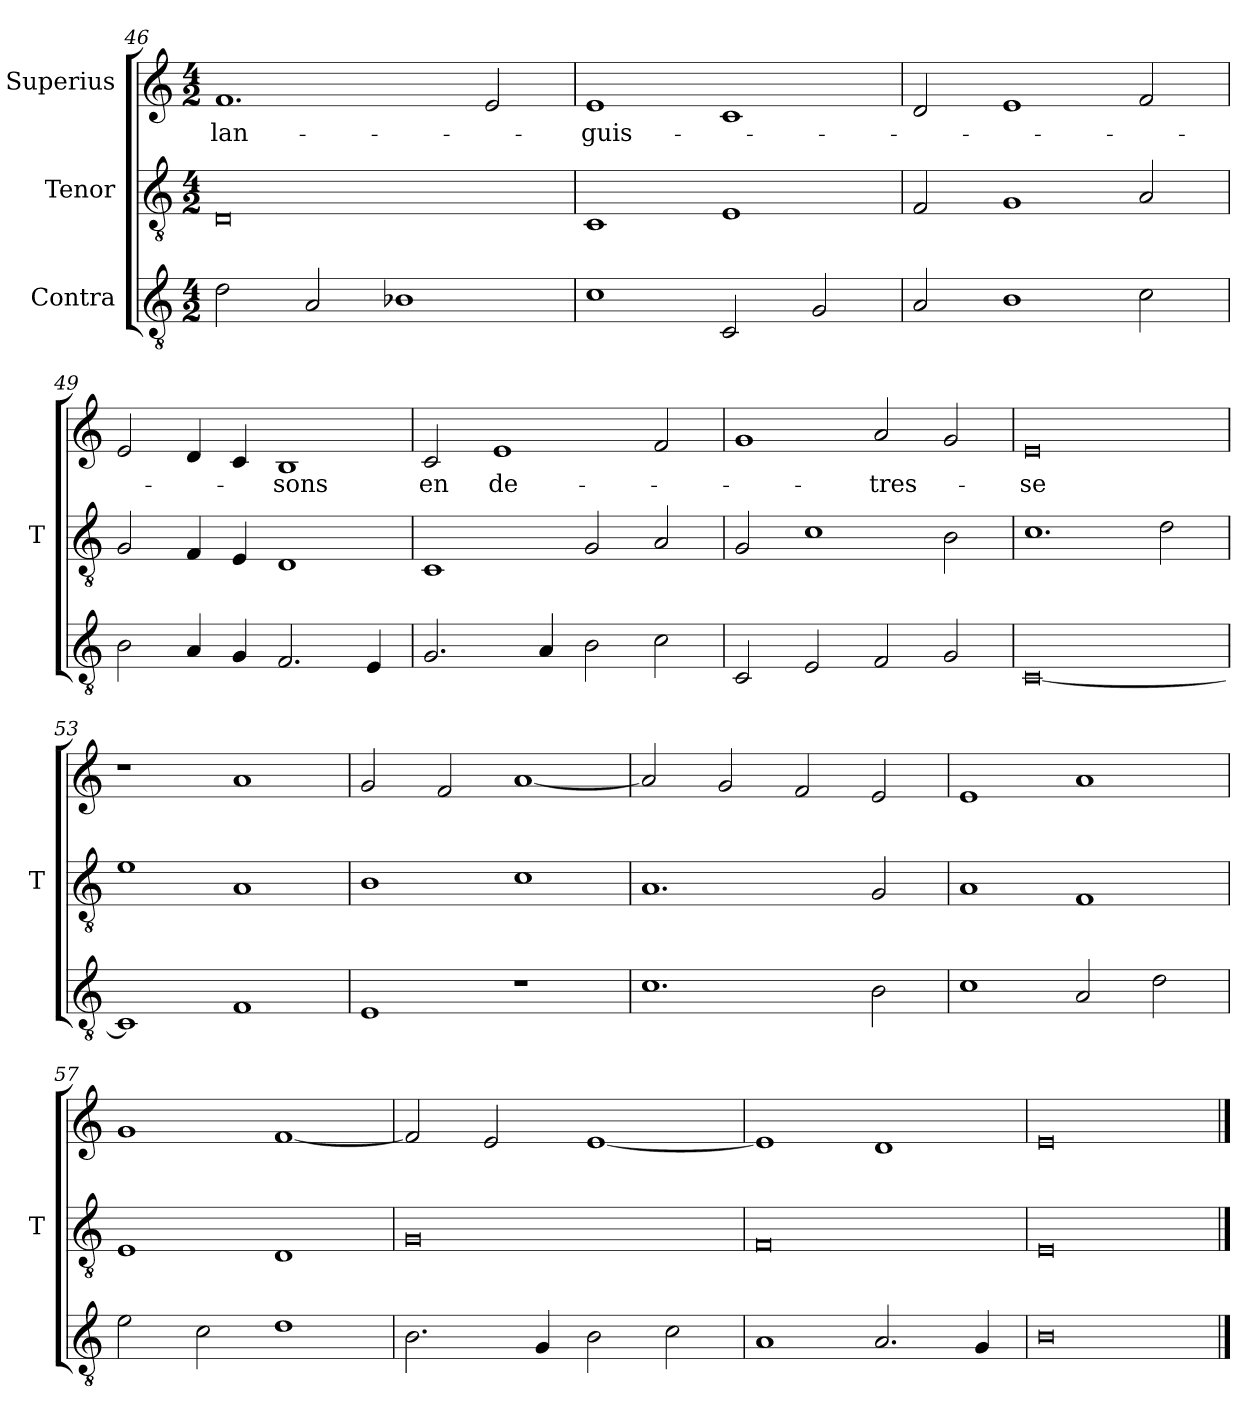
**kern	**kern	**kern	**text
*part3	*part2	*part1	*part1
*staff3	*staff2	*staff1	*staff1
*I"Contra	*I"Tenor	*I"Superius	*
*	*I'T	*	*
*clefGv2	*clefGv2	*clefG2	*
*M4/2	*M4/2	*M4/2	*
=46	=46	=46	=46
2d	0D	1.f	lan-
2A	.	.	.
1B-X	.	.	.
.	.	2e	.
=47	=47	=47	=47
1c	1C	1e	-guis-
2C	1E	1c	.
2G	.	.	.
=48	=48	=48	=48
2A	2F	2d	.
1B	1G	1e	.
2c	2A	2f	.
=49	=49	=49	=49
2B	2G	2e	.
4A	4F	4d	.
4G	4E	4c	.
2.F	1D	1B	-sons
4E	.	.	.
=50	=50	=50	=50
2.G	1C	2c	-en
.	.	1e	de-
4A	.	.	.
2B	2G	.	.
2c	2A	2f	.
=51	=51	=51	=51
2C	2G	1g	.
2E	1c	.	.
2F	.	2a	-tres-
2G	2B	2g	.
=52	=52	=52	=52
[0C	1.c	0e	-se
.	2d	.	.
=53	=53	=53	=53
1C]	1e	1r	.
1F	1A	1a	.
=54	=54	=54	=54
1E	1B	2g	.
.	.	2f	.
1r	1c	[1a	.
=55	=55	=55	=55
1.c	1.A	2a]	.
.	.	2g	.
.	.	2f	.
2B	2G	2e	.
=56	=56	=56	=56
1c	1A	1e	.
2A	1F	1a	.
2d	.	.	.
=57	=57	=57	=57
2e	1E	1g	.
2c	.	.	.
1d	1D	[1f	.
=58	=58	=58	=58
2.B	0G	2f]	.
.	.	2e	.
4G	.	.	.
2B	.	[1e	.
2c	.	.	.
=59	=59	=59	=59
1A	0F	1e]	.
2.A	.	1d	.
4G	.	.	.
=60	=60	=60	=60
0B	0E	0e	.
==	==	==	==
*-	*-	*-	*-
